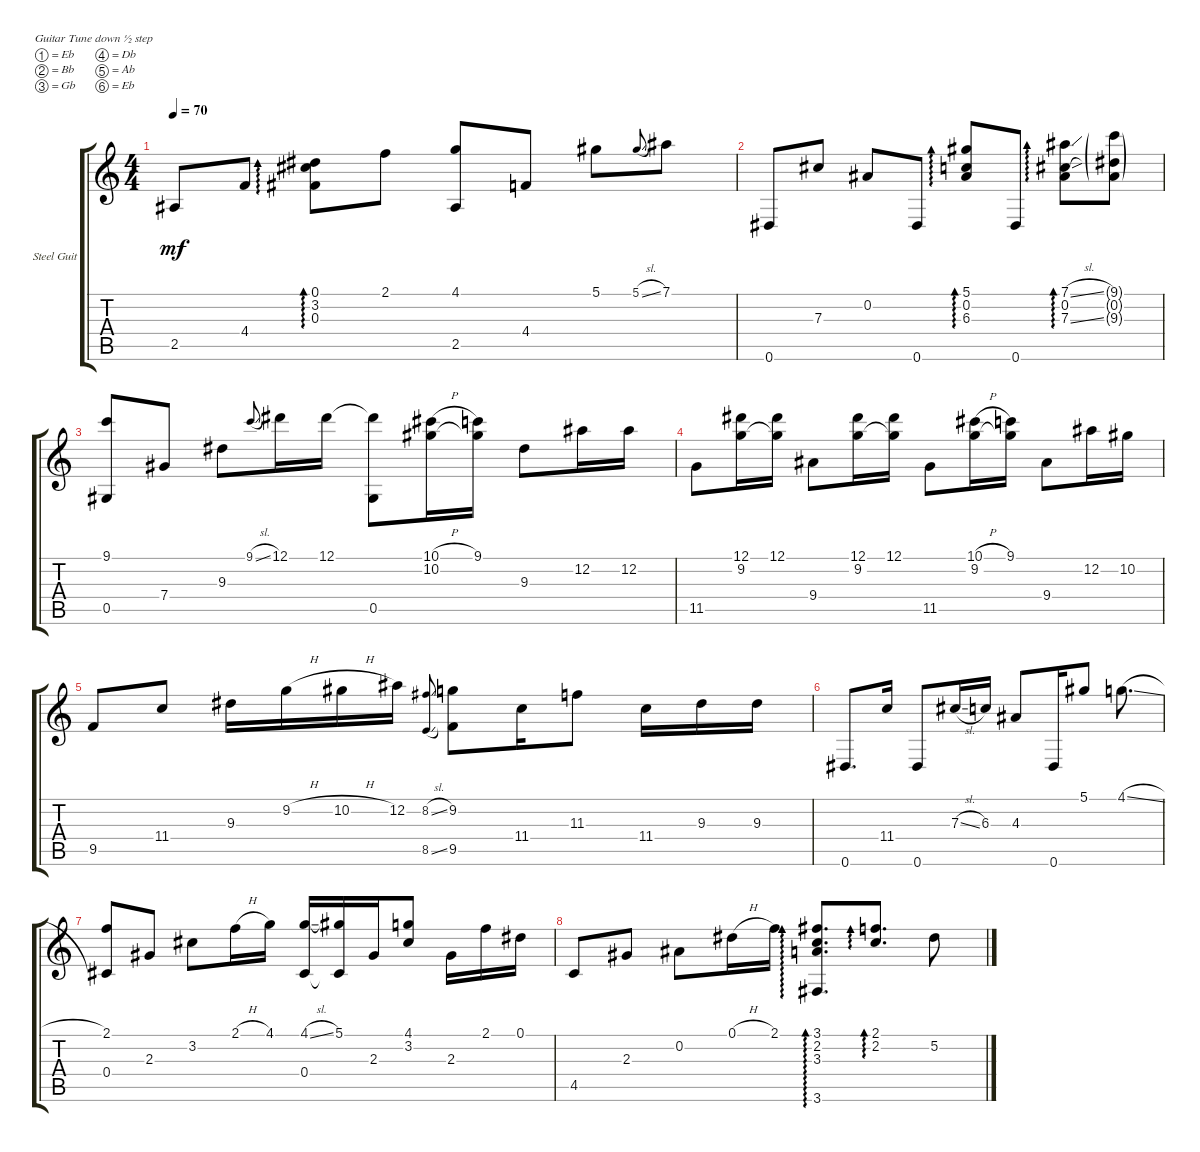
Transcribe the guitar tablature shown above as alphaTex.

\defaultSystemsLayout 4
\bracketExtendMode groupsimilarinstruments
\firstSystemTrackNameOrientation horizontal
\otherSystemsTrackNameOrientation horizontal
\track ("Steel Guitar" "Steel Guit") {instrument acousticguitarsteel}
\staff {score tabs}
\tuning (Eb4 Bb3 Gb3 Db3 Ab2 Eb2)
\ts (4 4)
\tempo 70
\clef g2
\ks c
2.5.8{dy mf} 4.4.8 (3.2 0.3 0.1).8{ad 0} 2.1.8 (4.1 2.5).8 4.4.8 5.1.8 5.1{sl}.8{gr onbeat} 7.1.8 |
0.6.8 7.3.8 0.2.8 0.6.8 (5.1 6.3 0.2).8{ad 0} 0.6.8 (7.1{sl} 0.2 7.3{sl}).8{ad 0} (9.1{g} 0.2{g} 9.3{g}).8 |
(9.1 0.5).8 7.4.8 9.3.8 9.1{sl}.8{gr onbeat} 12.1.16 12.1.16 (0.5 12.1{t}).8 (10.1{h} 10.2).16 (9.1 10.2{t}).16 9.3.8 12.2.16 12.2.16 |
11.5.8 (9.2 12.1).16 (12.1 9.2{t}).16 9.4.8 (9.2 12.1).16 (12.1 9.2{t}).16 11.5.8 (10.1{h} 9.2).16 (9.1 9.2{t}).16 9.4.8 12.2.16 10.2.16 |
9.5.8 11.4.8 9.3.16 9.2{h}.16 10.2{h}.16 12.2.16 (8.2{sl} 8.5{sl}).8{gr onbeat} (9.2 9.5).8 11.4.16 11.3.8 11.4.16 9.3.16 9.3.16 |
0.6.8{d} 11.4.16 0.6.8 7.3{sl}.16 6.3.16 4.3.8 0.6.16 5.1.8 4.1{sl}.8{d} |
(2.1 0.4).8 2.3.8 3.2.8 2.1{h}.16 4.1.16 (4.1{sl} 0.4).16 (5.1 0.4{t}).16 2.3.16 (3.2 4.1).8 2.3.16 2.1.16 0.1.16 |
4.5.8 2.3.8 0.2.8 0.1{h}.16 2.1.16 (3.1 2.2 3.3 3.6).8{d ad 0} (2.1 2.2).8{d ad 0} 5.2.8
